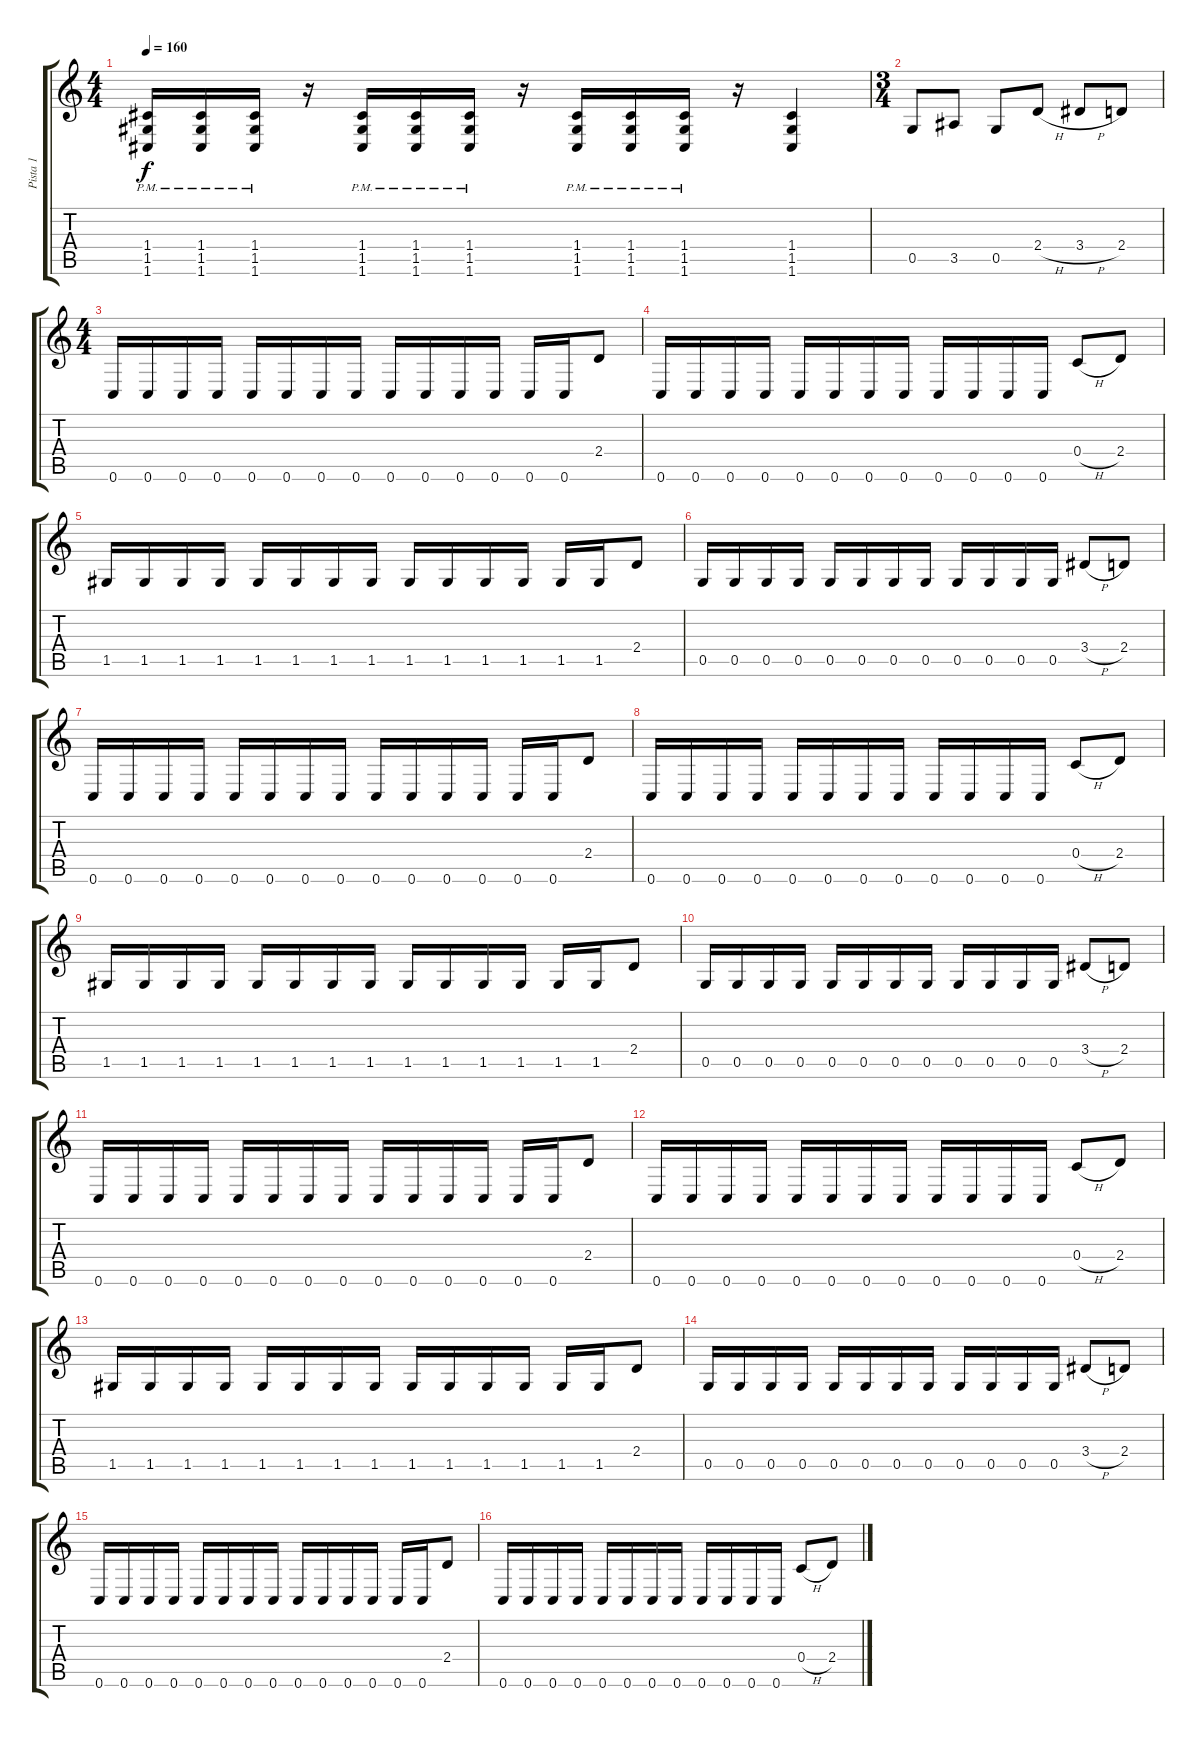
\track ("Pista 1" "Pista 1") {instrument distortionguitar}
\staff {score tabs}
\tuning (D4 A3 F3 C3 G2 C2) {hide}
\ts (4 4)
\tempo 160
\clef g2
\ks c
(1.4{pm} 1.5{pm} 1.6{pm}).16{dy f} (1.4{pm} 1.5{pm} 1.6{pm}).16 (1.4{pm} 1.5{pm} 1.6{pm}).16 r.16 (1.4{pm} 1.5{pm} 1.6{pm}).16 (1.4{pm} 1.5{pm} 1.6{pm}).16 (1.4{pm} 1.5{pm} 1.6{pm}).16 r.16 (1.4{pm} 1.5{pm} 1.6{pm}).16 (1.4{pm} 1.5{pm} 1.6{pm}).16 (1.4{pm} 1.5{pm} 1.6{pm}).16 r.16 (1.4 1.5 1.6).4 |
\ts (3 4)
0.5.8 3.5.8 0.5.8 2.4{h}.8 3.4{h}.8 2.4.8 |
\ts (4 4)
0.6.16 0.6.16 0.6.16 0.6.16 0.6.16 0.6.16 0.6.16 0.6.16 0.6.16 0.6.16 0.6.16 0.6.16 0.6.16 0.6.16 2.4.8 |
0.6.16 0.6.16 0.6.16 0.6.16 0.6.16 0.6.16 0.6.16 0.6.16 0.6.16 0.6.16 0.6.16 0.6.16 0.4{h}.8 2.4.8 |
1.5.16 1.5.16 1.5.16 1.5.16 1.5.16 1.5.16 1.5.16 1.5.16 1.5.16 1.5.16 1.5.16 1.5.16 1.5.16 1.5.16 2.4.8 |
0.5.16 0.5.16 0.5.16 0.5.16 0.5.16 0.5.16 0.5.16 0.5.16 0.5.16 0.5.16 0.5.16 0.5.16 3.4{h}.8 2.4.8 |
0.6.16 0.6.16 0.6.16 0.6.16 0.6.16 0.6.16 0.6.16 0.6.16 0.6.16 0.6.16 0.6.16 0.6.16 0.6.16 0.6.16 2.4.8 |
0.6.16 0.6.16 0.6.16 0.6.16 0.6.16 0.6.16 0.6.16 0.6.16 0.6.16 0.6.16 0.6.16 0.6.16 0.4{h}.8 2.4.8 |
1.5.16 1.5.16 1.5.16 1.5.16 1.5.16 1.5.16 1.5.16 1.5.16 1.5.16 1.5.16 1.5.16 1.5.16 1.5.16 1.5.16 2.4.8 |
0.5.16 0.5.16 0.5.16 0.5.16 0.5.16 0.5.16 0.5.16 0.5.16 0.5.16 0.5.16 0.5.16 0.5.16 3.4{h}.8 2.4.8 |
0.6.16 0.6.16 0.6.16 0.6.16 0.6.16 0.6.16 0.6.16 0.6.16 0.6.16 0.6.16 0.6.16 0.6.16 0.6.16 0.6.16 2.4.8 |
0.6.16 0.6.16 0.6.16 0.6.16 0.6.16 0.6.16 0.6.16 0.6.16 0.6.16 0.6.16 0.6.16 0.6.16 0.4{h}.8 2.4.8 |
1.5.16 1.5.16 1.5.16 1.5.16 1.5.16 1.5.16 1.5.16 1.5.16 1.5.16 1.5.16 1.5.16 1.5.16 1.5.16 1.5.16 2.4.8 |
0.5.16 0.5.16 0.5.16 0.5.16 0.5.16 0.5.16 0.5.16 0.5.16 0.5.16 0.5.16 0.5.16 0.5.16 3.4{h}.8 2.4.8 |
0.6.16 0.6.16 0.6.16 0.6.16 0.6.16 0.6.16 0.6.16 0.6.16 0.6.16 0.6.16 0.6.16 0.6.16 0.6.16 0.6.16 2.4.8 |
0.6.16 0.6.16 0.6.16 0.6.16 0.6.16 0.6.16 0.6.16 0.6.16 0.6.16 0.6.16 0.6.16 0.6.16 0.4{h}.8 2.4.8
